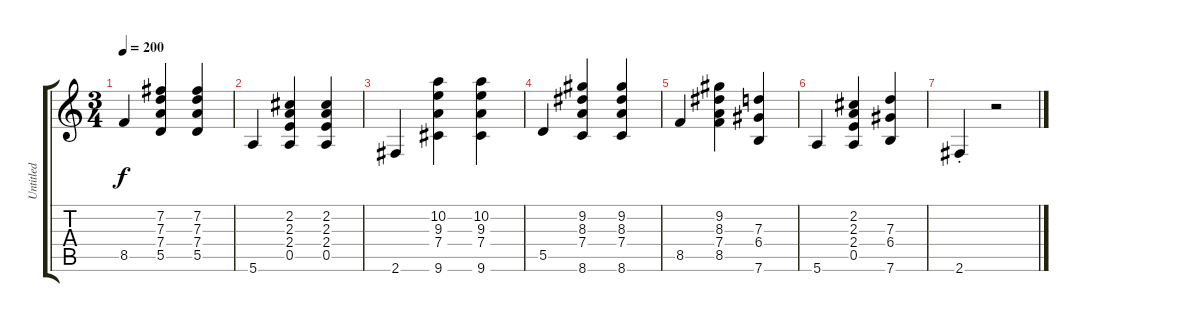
\track ("Untitled" "Untitled") {instrument acousticguitarnylon}
\staff {score tabs}
\tuning (E4 B3 G3 D3 A2 E2) {hide}
\ts (3 4)
\tempo 200
\clef g2
\ks c
8.5.4{dy f} (7.2 7.3 7.4 5.5).4 (7.2 7.3 7.4 5.5).4 |
5.6.4 (2.2 2.3 2.4 0.5).4 (2.2 2.3 2.4 0.5).4 |
2.6.4 (10.2 9.3 7.4 9.6).4 (10.2 9.3 7.4 9.6).4 |
5.5.4 (9.2 8.3 7.4 8.6).4 (9.2 8.3 7.4 8.6).4 |
8.5.4 (9.2 8.3 7.4 8.5).4 (7.3 6.4 7.6).4 |
5.6.4 (2.2 2.3 2.4 0.5).4 (7.3 6.4 7.6).4 |
2.6{st}.4 r.2
